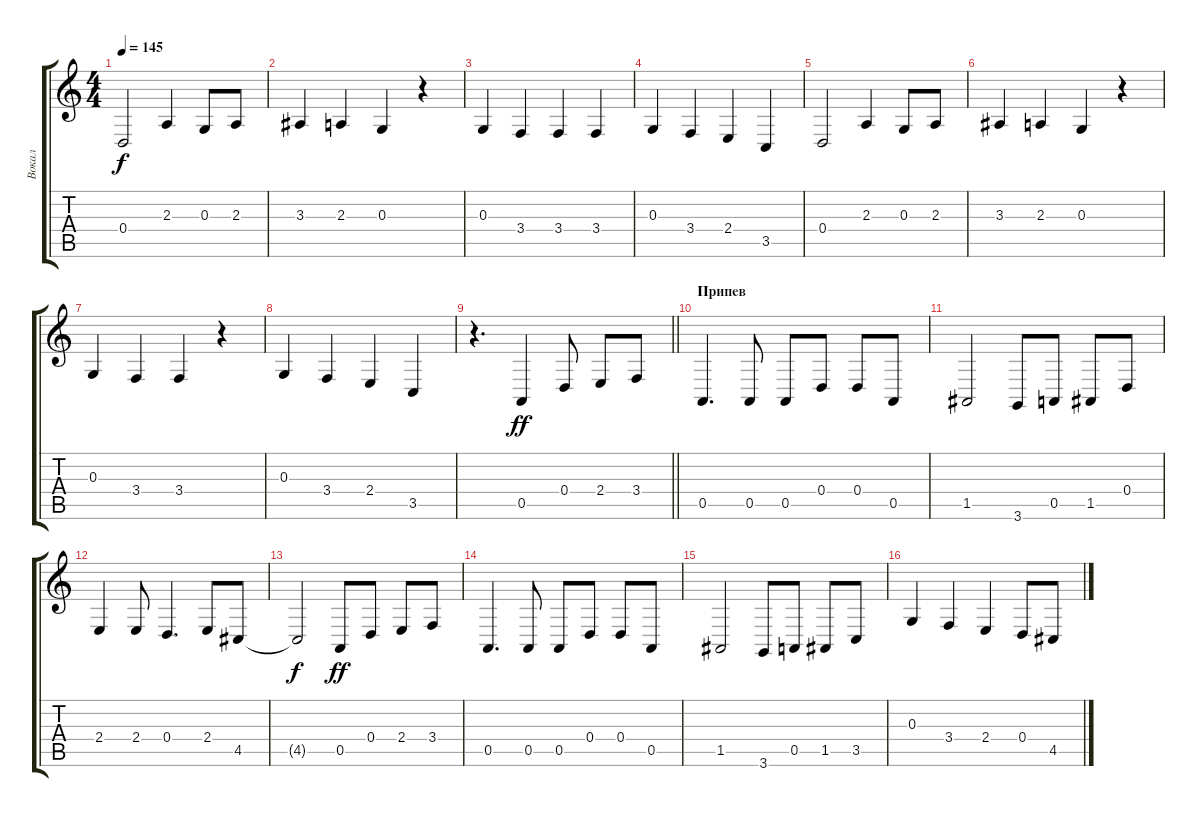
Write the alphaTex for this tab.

\track ("Вокал" "Вокал") {instrument baritonesax}
\staff {score tabs}
\tuning (E4 B3 G3 D3 A2 E2) {hide}
\ts (4 4)
\tempo 145
\clef g2
\ks c
0.4.2{dy f} 2.3.4 0.3.8 2.3.8 |
3.3.4 2.3.4 0.3.4 r.4 |
0.3.4 3.4.4 3.4.4 3.4.4 |
0.3.4 3.4.4 2.4.4 3.5.4 |
0.4.2 2.3.4 0.3.8 2.3.8 |
3.3.4 2.3.4 0.3.4 r.4 |
0.3.4 3.4.4 3.4.4 r.4 |
0.3.4 3.4.4 2.4.4 3.5.4 |
\barLineRight lightlight
r.4{d} 0.5.4{dy ff} 0.4.8 2.4.8 3.4.8 |
\section ("" "Припев")
0.5.4{d} 0.5.8 0.5.8 0.4.8 0.4.8 0.5.8 |
1.5.2 3.6.8 0.5.8 1.5.8 0.4.8 |
2.4.4 2.4.8 0.4.4{d} 2.4.8 4.5.8 |
4.5{t}.2{dy f} 0.5.8{dy ff} 0.4.8 2.4.8 3.4.8 |
0.5.4{d} 0.5.8 0.5.8 0.4.8 0.4.8 0.5.8 |
1.5.2 3.6.8 0.5.8 1.5.8 3.5.8 |
0.3.4 3.4.4 2.4.4 0.4.8 4.5.8
